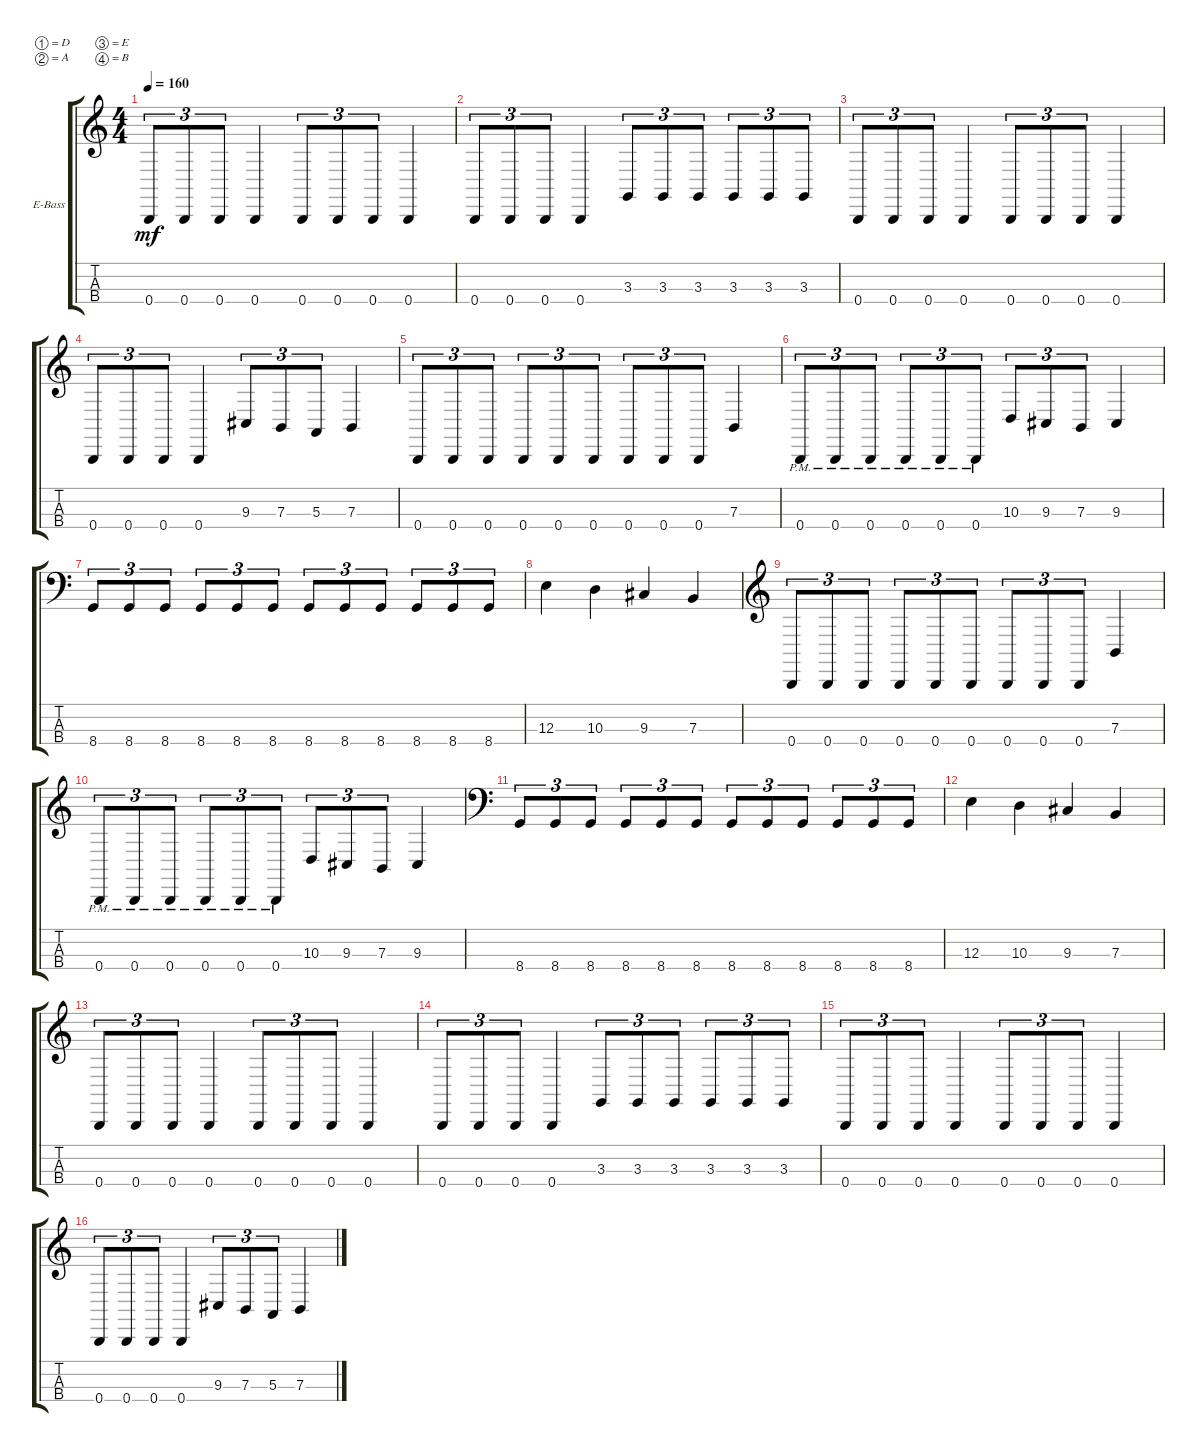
\bracketExtendMode groupsimilarinstruments
\firstSystemTrackNameOrientation horizontal
\otherSystemsTrackNameOrientation horizontal
\track ("Bass" "E-Bass") {instrument electricbassfinger}
\staff {score tabs}
\tuning (D2 A1 E1 B0)
\ts (4 4)
\tempo 160
\clef g2
\ks c
0.4.8{tu (3 2) dy mf} 0.4.8{tu (3 2)} 0.4.8{tu (3 2)} 0.4.4 0.4.8{tu (3 2)} 0.4.8{tu (3 2)} 0.4.8{tu (3 2)} 0.4.4 |
0.4.8{tu (3 2)} 0.4.8{tu (3 2)} 0.4.8{tu (3 2)} 0.4.4 3.3.8{tu (3 2)} 3.3.8{tu (3 2)} 3.3.8{tu (3 2)} 3.3.8{tu (3 2)} 3.3.8{tu (3 2)} 3.3.8{tu (3 2)} |
0.4.8{tu (3 2)} 0.4.8{tu (3 2)} 0.4.8{tu (3 2)} 0.4.4 0.4.8{tu (3 2)} 0.4.8{tu (3 2)} 0.4.8{tu (3 2)} 0.4.4 |
0.4.8{tu (3 2)} 0.4.8{tu (3 2)} 0.4.8{tu (3 2)} 0.4.4 9.3.8{tu (3 2)} 7.3.8{tu (3 2)} 5.3.8{tu (3 2)} 7.3.4 |
0.4.8{tu (3 2)} 0.4.8{tu (3 2)} 0.4.8{tu (3 2)} 0.4.8{tu (3 2)} 0.4.8{tu (3 2)} 0.4.8{tu (3 2)} 0.4.8{tu (3 2)} 0.4.8{tu (3 2)} 0.4.8{tu (3 2)} 7.3.4 |
0.4{pm}.8{tu (3 2)} 0.4{pm}.8{tu (3 2)} 0.4{pm}.8{tu (3 2)} 0.4{pm}.8{tu (3 2)} 0.4{pm}.8{tu (3 2)} 0.4{pm}.8{tu (3 2)} 10.3.8{tu (3 2)} 9.3.8{tu (3 2)} 7.3.8{tu (3 2)} 9.3.4 |
\clef f4
8.4.8{tu (3 2)} 8.4.8{tu (3 2)} 8.4.8{tu (3 2)} 8.4.8{tu (3 2)} 8.4.8{tu (3 2)} 8.4.8{tu (3 2)} 8.4.8{tu (3 2)} 8.4.8{tu (3 2)} 8.4.8{tu (3 2)} 8.4.8{tu (3 2)} 8.4.8{tu (3 2)} 8.4.8{tu (3 2)} |
12.3.4 10.3.4 9.3.4 7.3.4 |
\clef g2
0.4.8{tu (3 2)} 0.4.8{tu (3 2)} 0.4.8{tu (3 2)} 0.4.8{tu (3 2)} 0.4.8{tu (3 2)} 0.4.8{tu (3 2)} 0.4.8{tu (3 2)} 0.4.8{tu (3 2)} 0.4.8{tu (3 2)} 7.3.4 |
0.4{pm}.8{tu (3 2)} 0.4{pm}.8{tu (3 2)} 0.4{pm}.8{tu (3 2)} 0.4{pm}.8{tu (3 2)} 0.4{pm}.8{tu (3 2)} 0.4{pm}.8{tu (3 2)} 10.3.8{tu (3 2)} 9.3.8{tu (3 2)} 7.3.8{tu (3 2)} 9.3.4 |
\clef f4
8.4.8{tu (3 2)} 8.4.8{tu (3 2)} 8.4.8{tu (3 2)} 8.4.8{tu (3 2)} 8.4.8{tu (3 2)} 8.4.8{tu (3 2)} 8.4.8{tu (3 2)} 8.4.8{tu (3 2)} 8.4.8{tu (3 2)} 8.4.8{tu (3 2)} 8.4.8{tu (3 2)} 8.4.8{tu (3 2)} |
12.3.4 10.3.4 9.3.4 7.3.4 |
\clef g2
0.4.8{tu (3 2)} 0.4.8{tu (3 2)} 0.4.8{tu (3 2)} 0.4.4 0.4.8{tu (3 2)} 0.4.8{tu (3 2)} 0.4.8{tu (3 2)} 0.4.4 |
0.4.8{tu (3 2)} 0.4.8{tu (3 2)} 0.4.8{tu (3 2)} 0.4.4 3.3.8{tu (3 2)} 3.3.8{tu (3 2)} 3.3.8{tu (3 2)} 3.3.8{tu (3 2)} 3.3.8{tu (3 2)} 3.3.8{tu (3 2)} |
0.4.8{tu (3 2)} 0.4.8{tu (3 2)} 0.4.8{tu (3 2)} 0.4.4 0.4.8{tu (3 2)} 0.4.8{tu (3 2)} 0.4.8{tu (3 2)} 0.4.4 |
0.4.8{tu (3 2)} 0.4.8{tu (3 2)} 0.4.8{tu (3 2)} 0.4.4 9.3.8{tu (3 2)} 7.3.8{tu (3 2)} 5.3.8{tu (3 2)} 7.3.4
